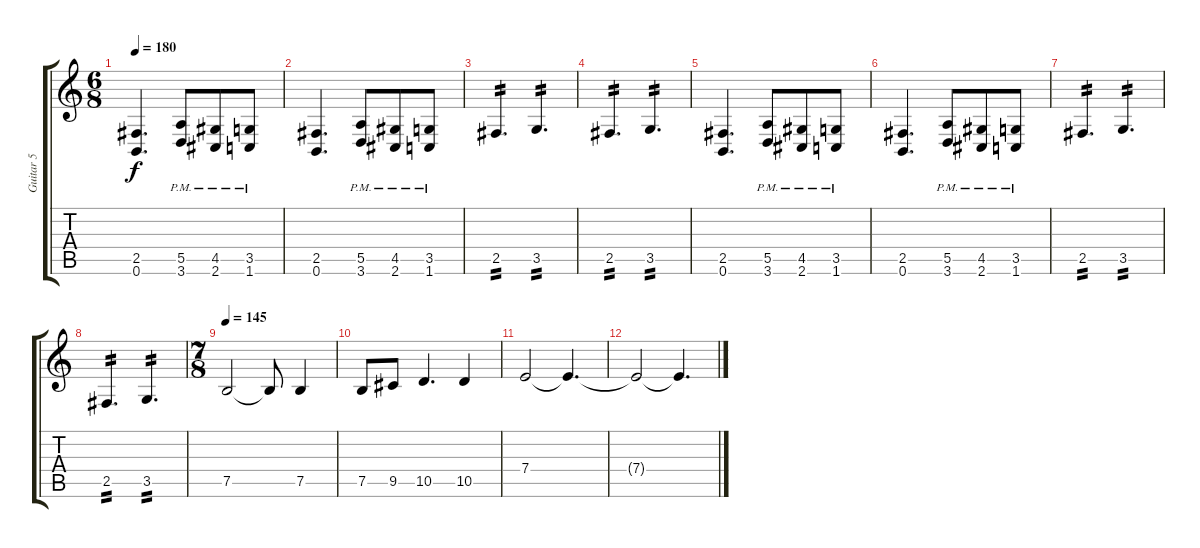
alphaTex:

\track ("Guitar 5" "Guitar 5") {instrument distortionguitar}
\staff {score tabs}
\tuning (B3 Gb3 D3 A2 E2 B1) {hide}
\ts (6 8)
\tempo 180
\clef g2
\ks c
(2.5 0.6).4{d dy f} (5.5{pm} 3.6{pm}).8 (4.5{pm} 2.6{pm}).8 (3.5{pm} 1.6{pm}).8 |
(2.5 0.6).4{d} (5.5{pm} 3.6{pm}).8 (4.5{pm} 2.6{pm}).8 (3.5{pm} 1.6{pm}).8 |
2.5.4{d tp 2} 3.5.4{d tp 2} |
2.5.4{d tp 2} 3.5.4{d tp 2} |
(2.5 0.6).4{d} (5.5{pm} 3.6{pm}).8 (4.5{pm} 2.6{pm}).8 (3.5{pm} 1.6{pm}).8 |
(2.5 0.6).4{d} (5.5{pm} 3.6{pm}).8 (4.5{pm} 2.6{pm}).8 (3.5{pm} 1.6{pm}).8 |
2.5.4{d tp 2} 3.5.4{d tp 2} |
2.5.4{d tp 2} 3.5.4{d tp 2} |
\ts (7 8)
\tempo 145
7.5.2 7.5{t}.8 7.5.4 |
7.5.8 9.5.8 10.5.4{d} 10.5.4 |
7.4.2 7.4{t}.4{d} |
7.4{t}.2{volume 10} 7.4{t}.4{d}
